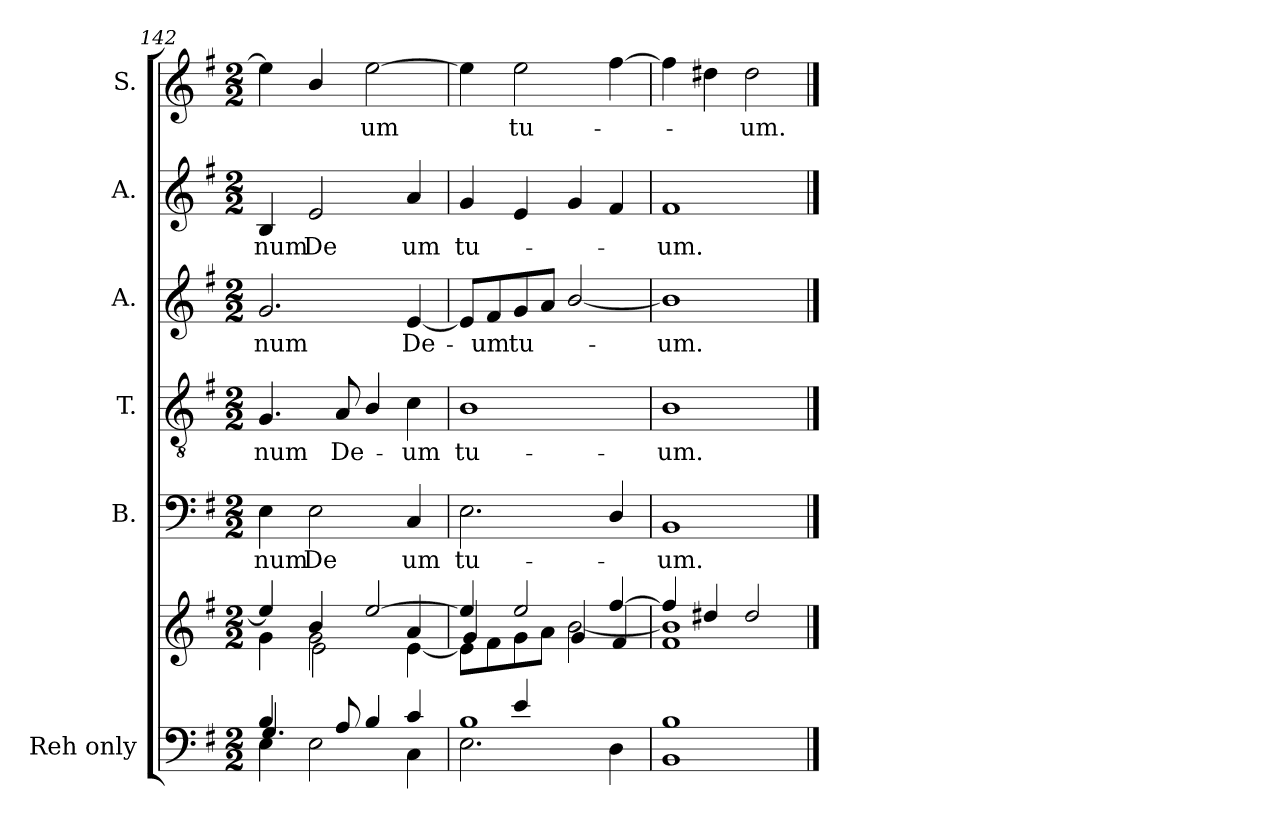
**kern	**kern	**kern	**text	**kern	**text	**kern	**text	**kern	**text	**kern	**text
*part6	*part6	*part5	*part5	*part4	*part4	*part3	*part3	*part2	*part2	*part1	*part1
*staff7	*staff6	*staff5	*staff5	*staff4	*staff4	*staff3	*staff3	*staff2	*staff2	*staff1	*staff1
*I"Reh  only	*	*I"B.	*	*I"T.	*	*I"A.	*	*I"A.	*	*I"S.	*
*	*	*I'B.	*	*I'T.	*	*I'A.	*	*I'A.	*	*	*
*clefF4	*clefG2	*clefF4	*	*clefGv2	*	*clefG2	*	*clefG2	*	*clefG2	*
*	*	*	*	*ITrd7c12	*	*	*	*	*	*	*
*k[f#]	*k[f#]	*k[f#]	*	*k[f#]	*	*k[f#]	*	*k[f#]	*	*k[f#]	*
*G:	*G:	*G:	*	*G:	*	*G:	*	*G:	*	*G:	*
*M2/2	*M2/2	*M2/2	*	*M2/2	*	*M2/2	*	*M2/2	*	*M2/2	*
=142	=142	=142	=142	=142	=142	=142	=142	=142	=142	=142	=142
*^	*^	*	*	*	*	*	*	*	*	*	*
*	*^	*	*^	*	*	*	*	*	*	*	*	*	*
!	!	!	!	!	!	!	!LO:LY:b	!	!LO:LY:b	!	!LO:LY:b	!	!LO:LY:b	!	!
4B/	4.G/	4E\	4ee/]	4g\	4ryy	4E\	-num	4.GG/	-num	2.g/	-num	4B/	-num	4ee\]	.
!	!	!	!	!	!	!	!LO:LY:b	!	!	!	!	!	!LO:LY:b	!	!
2.ryy	.	2E\	4b/	2g\	2e\	2E\	De	.	.	.	.	2e/	De	4b/	.
!	!	!	!	!	!	!	!	!	!LO:LY:b	!	!	!	!	!	!
.	8A/	.	.	.	.	.	.	8AA/	De-	.	.	.	.	.	.
!	!	!	!	!	!	!	!	!	!	!	!	!	!	!	!LO:LY:b
.	4B/	.	[2ee/	.	.	.	.	4BB/	.	.	.	.	.	[2ee\	-um
!	!	!	!	!	!	!	!LO:LY:b	!	!LO:LY:b	!	!LO:LY:b	!	!LO:LY:b	!	!
.	4c/	4C\	.	[4e\	4a/	4C/	um	4C\	-um	[4e/	De-	4a/	um	.	.
=143	=143	=143	=143	=143	=143	=143	=143	=143	=143	=143	=143	=143	=143	=143	=143
!	!	!	!	!	!	!	!LO:LY:b	!	!LO:LY:b	!	!	!	!LO:LY:b	!	!
4ryy	1B	2.E\	4ee/]	8e\L]	4g/	2.E\	tu-	1BB	tu-	8e/L]	.	4g/	tu-	4ee\]	.
!	!	!	!	!	!	!	!	!	!	!	!LO:LY:b	!	!	!	!
.	.	.	.	8f#\	.	.	.	.	.	8f#/	-um	.	.	.	.
!	!	!	!	!	!	!	!	!	!	!	!LO:LY:b	!	!	!	!LO:LY:b
4e/	.	.	2ee/	8g\	4ryy	.	.	.	.	8g/	tu-	4e/	.	2ee\	tu-
.	.	.	.	8a\J	.	.	.	.	.	8a/J	.	.	.	.	.
2ryy	.	.	.	[2b\	4g/	.	.	.	.	[2b/	.	4g/	.	.	.
.	.	4D\	[4ff#/	.	4f#/	4D/	.	.	.	.	.	4f#/	.	[4ff#\	.
=144	=144	=144	=144	=144	=144	=144	=144	=144	=144	=144	=144	=144	=144	=144	=144
!	!	!	!	!	!	!	!LO:LY:b	!	!LO:LY:b	!	!LO:LY:b	!	!LO:LY:b	!	!
*	*v	*v	*	*	*	*	*	*	*	*	*	*	*	*	*
1B	1BB	4ff#/]	1b]	1f#	1BB	-um.	1BB	-um.	1b]	-um.	1f#	-um.	4ff#\]	.
.	.	4dd#X/	.	.	.	.	.	.	.	.	.	.	4dd#X\	.
!	!	!	!	!	!	!	!	!	!	!	!	!	!	!LO:LY:b
.	.	2dd#/	.	.	.	.	.	.	.	.	.	.	2dd#\	-um.
*v	*v	*	*	*	*	*	*	*	*	*	*	*	*	*
*	*v	*v	*v	*	*	*	*	*	*	*	*	*	*
==	==	==	==	==	==	==	==	==	==	==	==
*-	*-	*-	*-	*-	*-	*-	*-	*-	*-	*-	*-
